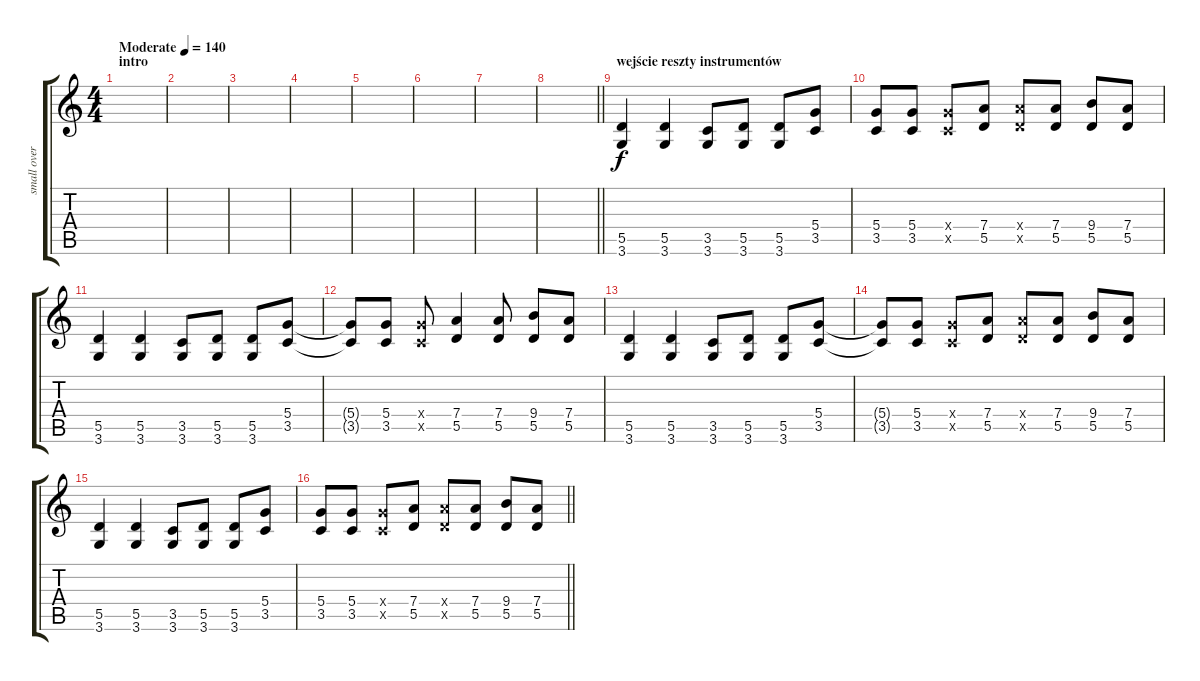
\track ("small overdrive to rythme" "small over") {instrument overdrivenguitar}
\staff {score tabs}
\tuning (E4 B3 G3 D3 A2 E2) {hide}
\ts (4 4)
\section ("" "intro")
\tempo (140 "Moderate")
\clef g2
\ks c
|
|
|
|
|
|
|
\barLineRight lightlight
|
\section ("" "wejście reszty instrumentów")
(5.5 3.6).4 (5.5 3.6).4 (3.5 3.6).8 (5.5 3.6).8 (5.5 3.6).8 (5.4 3.5).8 |
(5.4 3.5).8 (5.4 3.5).8 (5.4{x} 3.5{x}).8 (7.4 5.5).8 (7.4{x} 5.5{x}).8 (7.4 5.5).8 (9.4 5.5).8 (7.4 5.5).8 |
(5.5 3.6).4 (5.5 3.6).4 (3.5 3.6).8 (5.5 3.6).8 (5.5 3.6).8 (5.4 3.5).8 |
(5.4{t} 3.5{t}).8 (5.4 3.5).8 (5.4{x} 3.5{x}).8 (7.4 5.5).4 (7.4 5.5).8 (9.4 5.5).8 (7.4 5.5).8 |
(5.5 3.6).4 (5.5 3.6).4 (3.5 3.6).8 (5.5 3.6).8 (5.5 3.6).8 (5.4 3.5).8 |
(5.4{t} 3.5{t}).8 (5.4 3.5).8 (5.4{x} 3.5{x}).8 (7.4 5.5).8 (7.4{x} 5.5{x}).8 (7.4 5.5).8 (9.4 5.5).8 (7.4 5.5).8 |
(5.5 3.6).4 (5.5 3.6).4 (3.5 3.6).8 (5.5 3.6).8 (5.5 3.6).8 (5.4 3.5).8 |
\barLineRight lightlight
(5.4 3.5).8 (5.4 3.5).8 (5.4{x} 3.5{x}).8 (7.4 5.5).8 (7.4{x} 5.5{x}).8 (7.4 5.5).8 (9.4 5.5).8 (7.4 5.5).8
